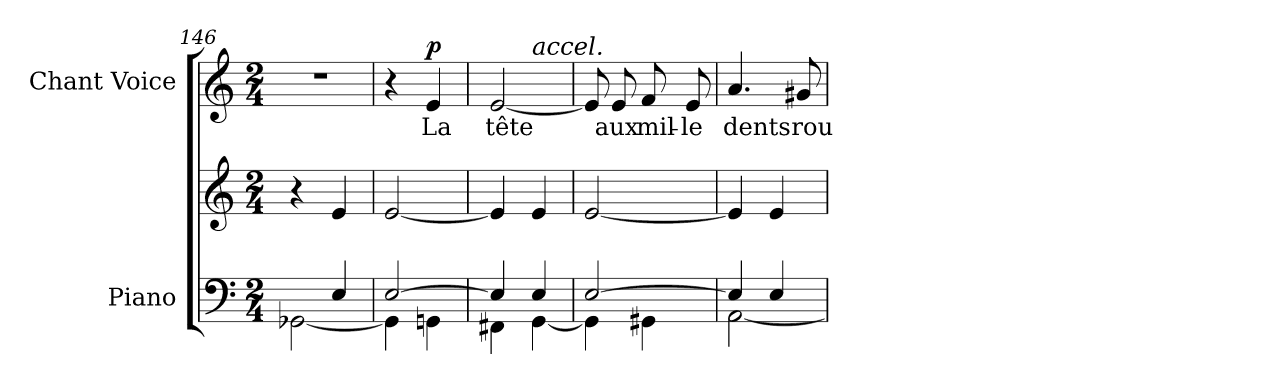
**kern	**kern	**kern	**text	**dynam
*part2	*part2	*part1	*part1	*part1
*staff3	*staff2	*staff1	*staff1	*staff1
*I"Piano	*	*I"Chant Voice	*	*
*I'Pno	*	*	*	*
*clefF4	*clefG2	*clefG2	*	*
*k[]	*k[]	*k[]	*	*
*M2/4	*M2/4	*M2/4	*	*
=146	=146	=146	=146	=146
*^	*	*	*	*
4ryy	[2GG-X\	4r	2r	.	.
4E/	.	4e/	.	.	.
=147	=147	=147	=147	=147	=147
[2E/	4GG-\]	[>2e/	4r	.	.
!	!	!	!	!	!LO:DY:a
.	4GGn\	.	4e/	La	p
=148	=148	=148	=148	=148	=148
*	*	*	*^	*	*
4E/]	4FF#X\	4e/]	[2e/	4ryy	tête	.
!	!	!	!	!LO:TX:i:t=accel.	!	!
4E/	[4GG\	4e/	.	4ryy	.	.
*	*	*	*v	*v	*	*
=149	=149	=149	=149	=149	=149
[2E/	4GG\]	[>2e/	8e/]	.	.
.	.	.	8e/	aux	.
.	4GG#X\	.	8f/	mil-	.
.	.	.	8e/	-le	.
=150	=150	=150	=150	=150	=150
4E/]	[2AA\	4e/]	4.a/	dents	.
4E/	.	4e/	.	.	.
.	.	.	8g#X/	rou-	.
*v	*v	*	*	*	*
=	=	=	=	=
*-	*-	*-	*-	*-
